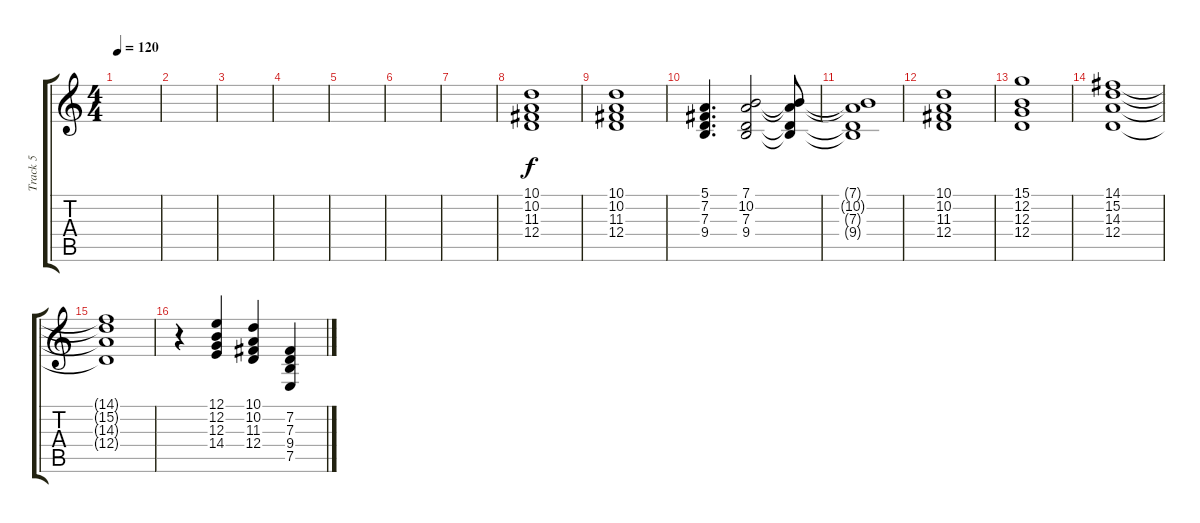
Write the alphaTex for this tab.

\track ("Track 5" "Track 5") {instrument stringensemble1}
\staff {score tabs}
\tuning (E4 B3 G3 D3 A2 E2) {hide}
\ts (4 4)
\tempo 120
\clef g2
\ks c
|
|
|
|
|
|
|
(10.1 10.2 11.3 12.4).1 |
(10.1 10.2 11.3 12.4).1 |
(5.1 7.2 7.3 9.4).4{d} (7.1 10.2 7.3 9.4).2 (7.1{t} 10.2{t} 7.3{t} 9.4{t}).8 |
(7.1{t} 10.2{t} 7.3{t} 9.4{t}).1 |
(10.1 10.2 11.3 12.4).1 |
(15.1 12.2 12.3 12.4).1 |
(14.1 15.2 14.3 12.4).1 |
(14.1{t} 15.2{t} 14.3{t} 12.4{t}).1 |
r.4 (12.1 12.2 12.3 14.4).4 (10.1 10.2 11.3 12.4).4 (7.2 7.3 9.4 7.5).4
